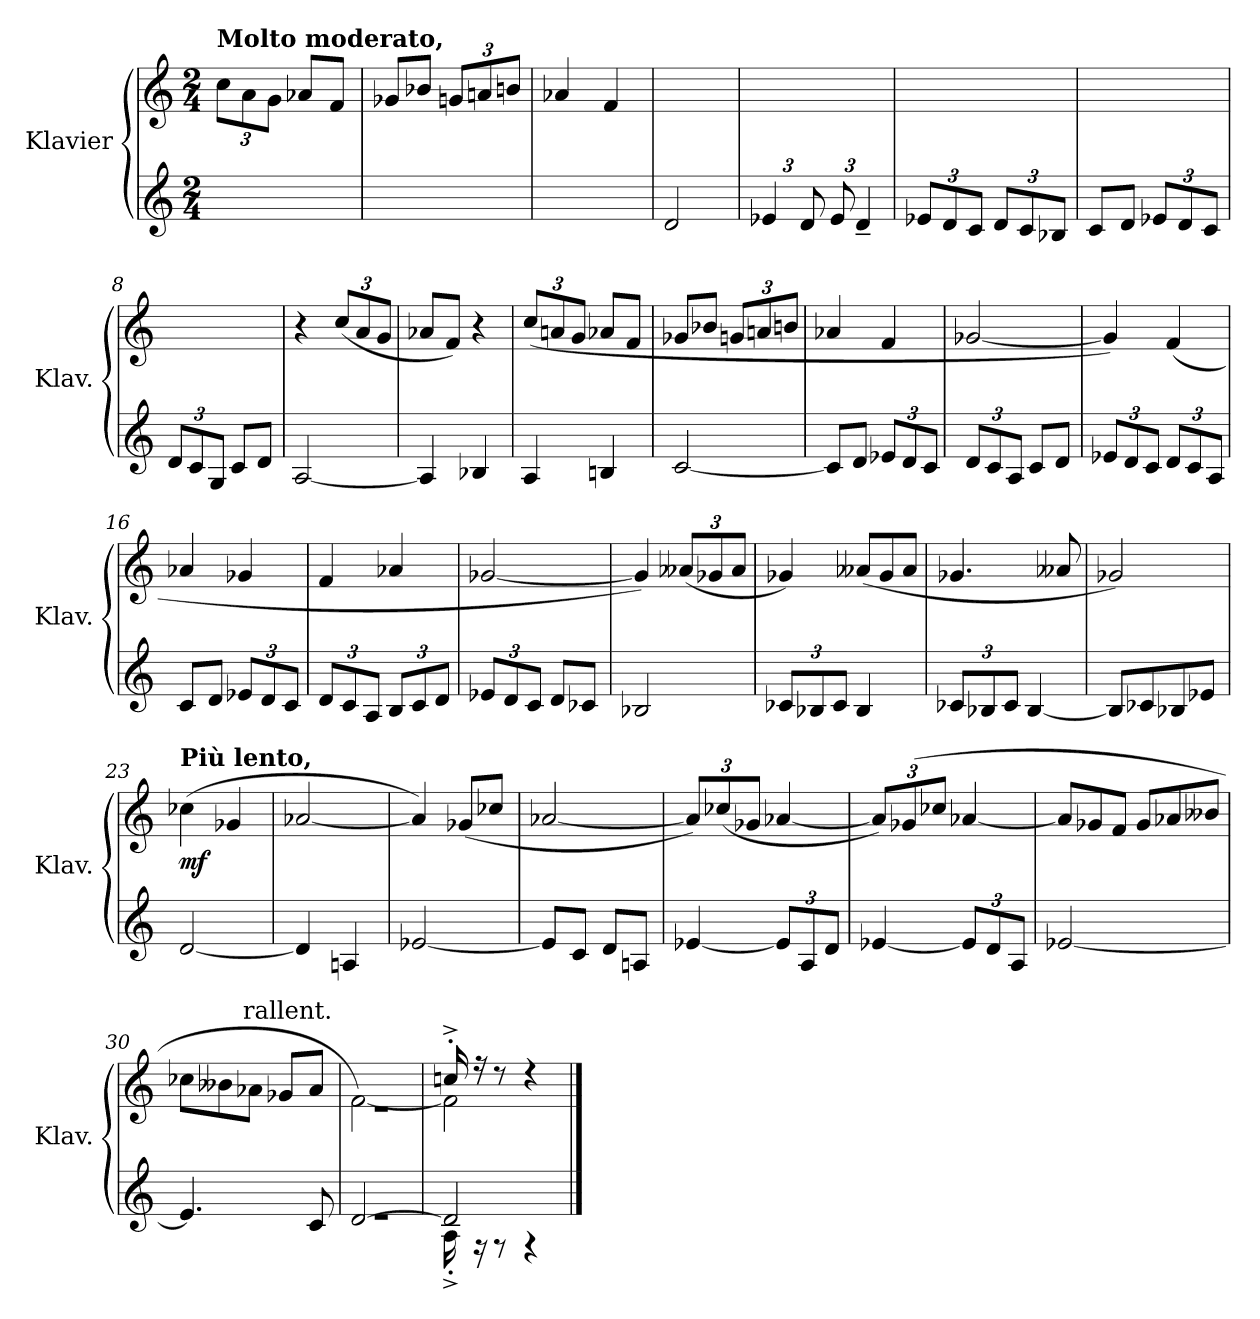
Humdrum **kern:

**kern	**kern	**dynam
*part1	*part1	*part1
*staff2	*staff1	*staff1/2
*I"Klavier	*	*
*I'Klav.	*	*
*clefG2	*clefG2	*
*k[]	*k[]	*
*M2/4	*M2/4	*
*MM72	*MM72	*
*	*Xbrackettup	*
=1	=1	=1
!	!LO:TX:a:B:t=Molto moderato,	!
!	!	!LO:DY:b
2ryy	(>12cc\L	other-dynamics
.	12a\	.
.	12g\J	.
.	8a-X/L	.
.	8f/J	.
=2	=2	=2
2ryy	8g-X/L	.
.	8b-X/J	.
.	12gn/L	.
.	12an/	.
.	12bn/J	.
=3	=3	=3
2ryy	4a-X/	.
.	4f/	.
=4	=4	=4
*^	*	*
2d/)	2ryy	2ryy	.
*v	*v	*	*
=5	=5	=5
*Xbrackettup	*	*
6e-X/	2ryy	.
12d/	.	.
12e-/	.	.
6d~/	.	.
=6	=6	=6
12e-X/L	2ryy	.
12d/	.	.
12c/J	.	.
12d/L	.	.
12c/	.	.
12B-X/J	.	.
!!LO:LB:g=z
=7	=7	=7
8c/L	2ryy	.
8d/J	.	.
12e-X/L	.	.
12d/	.	.
12c/J	.	.
=8	=8	=8
12d/L	2ryy	.
12c/	.	.
12G/J	.	.
8c/L	.	.
8d/J	.	.
=9	=9	=9
[2A/	4r	.
.	(<12cc/L	.
.	12a/	.
.	12g/J	.
=10	=10	=10
4A/]	8a-X/L	.
.	8f/J)	.
4B-X/	4r	.
=11	=11	=11
4A/	(<12cc/L	.
.	12an/	.
.	12g/J	.
4Bn/	8a-X/L	.
.	8f/J	.
=12	=12	=12
[2c/	8g-X/L	.
.	8b-X/J	.
.	12gn/L	.
.	12an/	.
.	12bn/J	.
!!LO:LB:g=z
=13	=13	=13
8c/L]	4a-X/	.
8d/J	.	.
12e-X/L	4f/	.
12d/	.	.
12c/J	.	.
=14	=14	=14
12d/L	[2g-X/	.
12c/	.	.
12A/J	.	.
8c/L	.	.
8d/J	.	.
=15	=15	=15
12e-X/L	4g-/])	.
12d/	.	.
12c/J	.	.
12d/L	(<4f/	.
12c/	.	.
12A/J	.	.
=16	=16	=16
8c/L	4a-X/	.
8d/J	.	.
12e-X/L	4g-X/	.
12d/	.	.
12c/J	.	.
=17	=17	=17
12d/L	4f/	.
12c/	.	.
12A/J	.	.
12B/L	4a-X/	.
12c/	.	.
12d/J	.	.
=18	=18	=18
12e-X/L	[2g-X/	.
12d/	.	.
12c/J	.	.
8d/L	.	.
8c-X/J	.	.
!!LO:LB:g=z
=19	=19	=19
2B-X/	4g-/])	.
!	!	!LO:DY:b
.	(<12a--X/L	other-dynamics
.	12g-X/	.
.	12a--/J	.
=20	=20	=20
12c-X/L	4g-X/)	.
12B-X/	.	.
12c-/J	.	.
*	*Xtuplet	*
4B-/	(<12a--X/L	.
.	12g-/	.
.	12a--/J	.
=21	=21	=21
12c-X/L	4.g-X/	.
12B-X/	.	.
12c-/J	.	.
[4B-/	.	.
.	8a--X/	.
=22	=22	=22
8B-/L]	2g-XZ/)	.
*	*MM67	*
8c-X/	.	.
*	*MM60	*
8B-X/	.	.
*	*MM50	*
8e-XZ/J	.	.
=23	=23	=23
*	*MM66	*
!	!LO:TX:a:B:t=Più lento,	!
!	!	!LO:DY:b
[2d/	(>4cc-X\	mf
.	4g-X/	.
=24	=24	=24
4d/]	[2a-X/	.
4An/	.	.
=25	=25	=25
[2e-X/	4a-/])	.
.	(<8g-X/L	.
.	8cc-X/J	.
!!LO:LB:g=z
=26	=26	=26
8e-/L]	[2a-X/	.
8c/J	.	.
8d/L	.	.
8An/J	.	.
=27	=27	=27
*	*tuplet	*
[4e-X/	12a-/L])	.
.	(<12cc-X/	.
.	12g-X/J	.
12e-/L]	[4a-X/	.
12A/	.	.
12d/J	.	.
=28	=28	=28
[4e-X/	12a-/L])	.
.	(<12g-X/	.
.	12cc-X/J	.
12e-/L]	[4a-X/	.
12d/	.	.
12A/J	.	.
=29	=29	=29
*	*Xtuplet	*
[2e-X/	12a-/L]	.
.	12g-X/	.
.	12f/J	.
.	12g-/L	.
.	12a-X/	.
.	12b--X/J	.
=30	=30	=30
4.e-/]	12cc-X\L	.
.	12b--X\	.
*	*MM63	*
!	!LO:TX:a:t=rallent.	!
.	12a-X\J	.
*	*MM57	*
.	8g-X/L	.
8c/	8a-/J	.
=31	=31	=31
*	*MM49	*
*^	*^	*
[2d/	2re	2re	[2f\)	.
=32	=32	=32	=32	=32
2d/]	16A'^\	16ccn'^/	2f\]	.
.	16r	16r	.	.
.	8r	8r	.	.
.	4r	4r	.	.
*v	*v	*	*	*
*	*v	*v	*
==	==	==
*-	*-	*-
